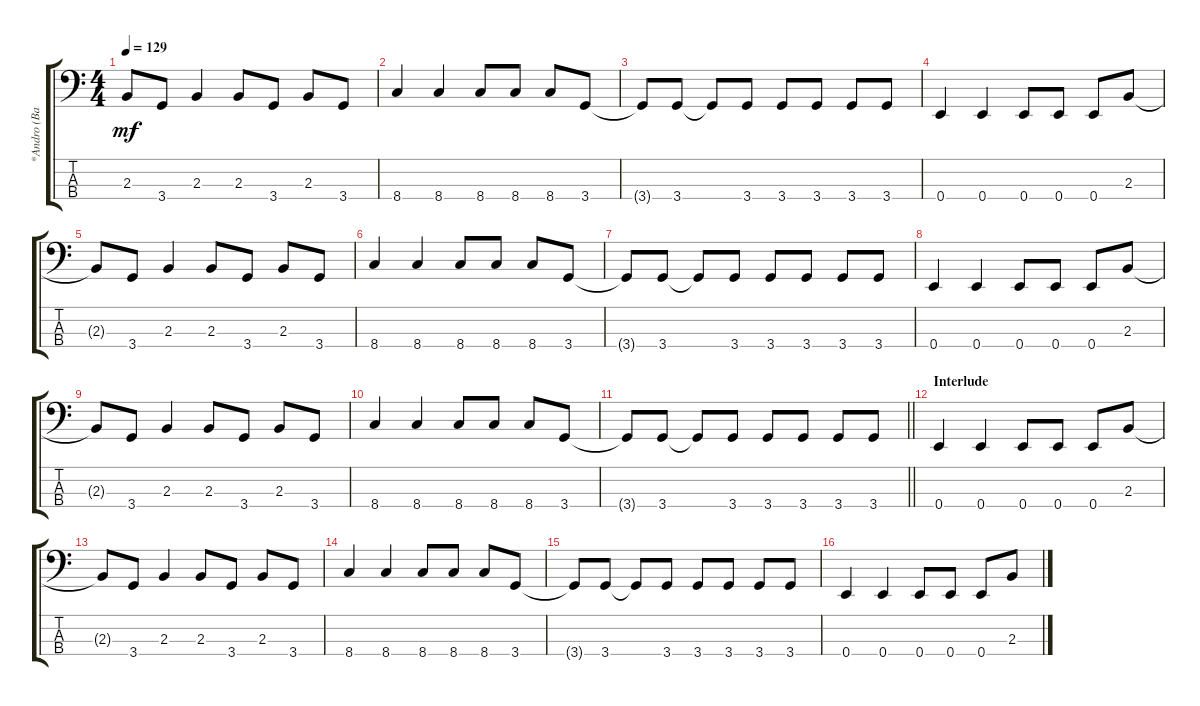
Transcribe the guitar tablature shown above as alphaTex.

\track ("*Andro (Bass)" "*Andro (Ba") {instrument electricbassfinger}
\staff {score tabs}
\tuning (G2 D2 A1 E1) {hide}
\ts (4 4)
\tempo 129
\clef f4
\ks c
2.3{t}.8{dy mf} 3.4.8 2.3.4 2.3.8 3.4.8 2.3.8 3.4.8 |
8.4.4 8.4.4 8.4.8 8.4.8 8.4.8 3.4.8 |
3.4{t}.8 3.4.8 3.4{t}.8 3.4.8 3.4.8 3.4.8 3.4.8 3.4.8 |
0.4.4 0.4.4 0.4.8 0.4.8 0.4.8 2.3.8 |
2.3{t}.8 3.4.8 2.3.4 2.3.8 3.4.8 2.3.8 3.4.8 |
8.4.4 8.4.4 8.4.8 8.4.8 8.4.8 3.4.8 |
3.4{t}.8 3.4.8 3.4{t}.8 3.4.8 3.4.8 3.4.8 3.4.8 3.4.8 |
0.4.4 0.4.4 0.4.8 0.4.8 0.4.8 2.3.8 |
2.3{t}.8 3.4.8 2.3.4 2.3.8 3.4.8 2.3.8 3.4.8 |
8.4.4 8.4.4 8.4.8 8.4.8 8.4.8 3.4.8 |
\barLineRight lightlight
3.4{t}.8 3.4.8 3.4{t}.8 3.4.8 3.4.8 3.4.8 3.4.8 3.4.8 |
\section ("" "Interlude")
0.4.4 0.4.4 0.4.8 0.4.8 0.4.8 2.3.8 |
2.3{t}.8 3.4.8 2.3.4 2.3.8 3.4.8 2.3.8 3.4.8 |
8.4.4 8.4.4 8.4.8 8.4.8 8.4.8 3.4.8 |
3.4{t}.8 3.4.8 3.4{t}.8 3.4.8 3.4.8 3.4.8 3.4.8 3.4.8 |
0.4.4 0.4.4 0.4.8 0.4.8 0.4.8 2.3.8
